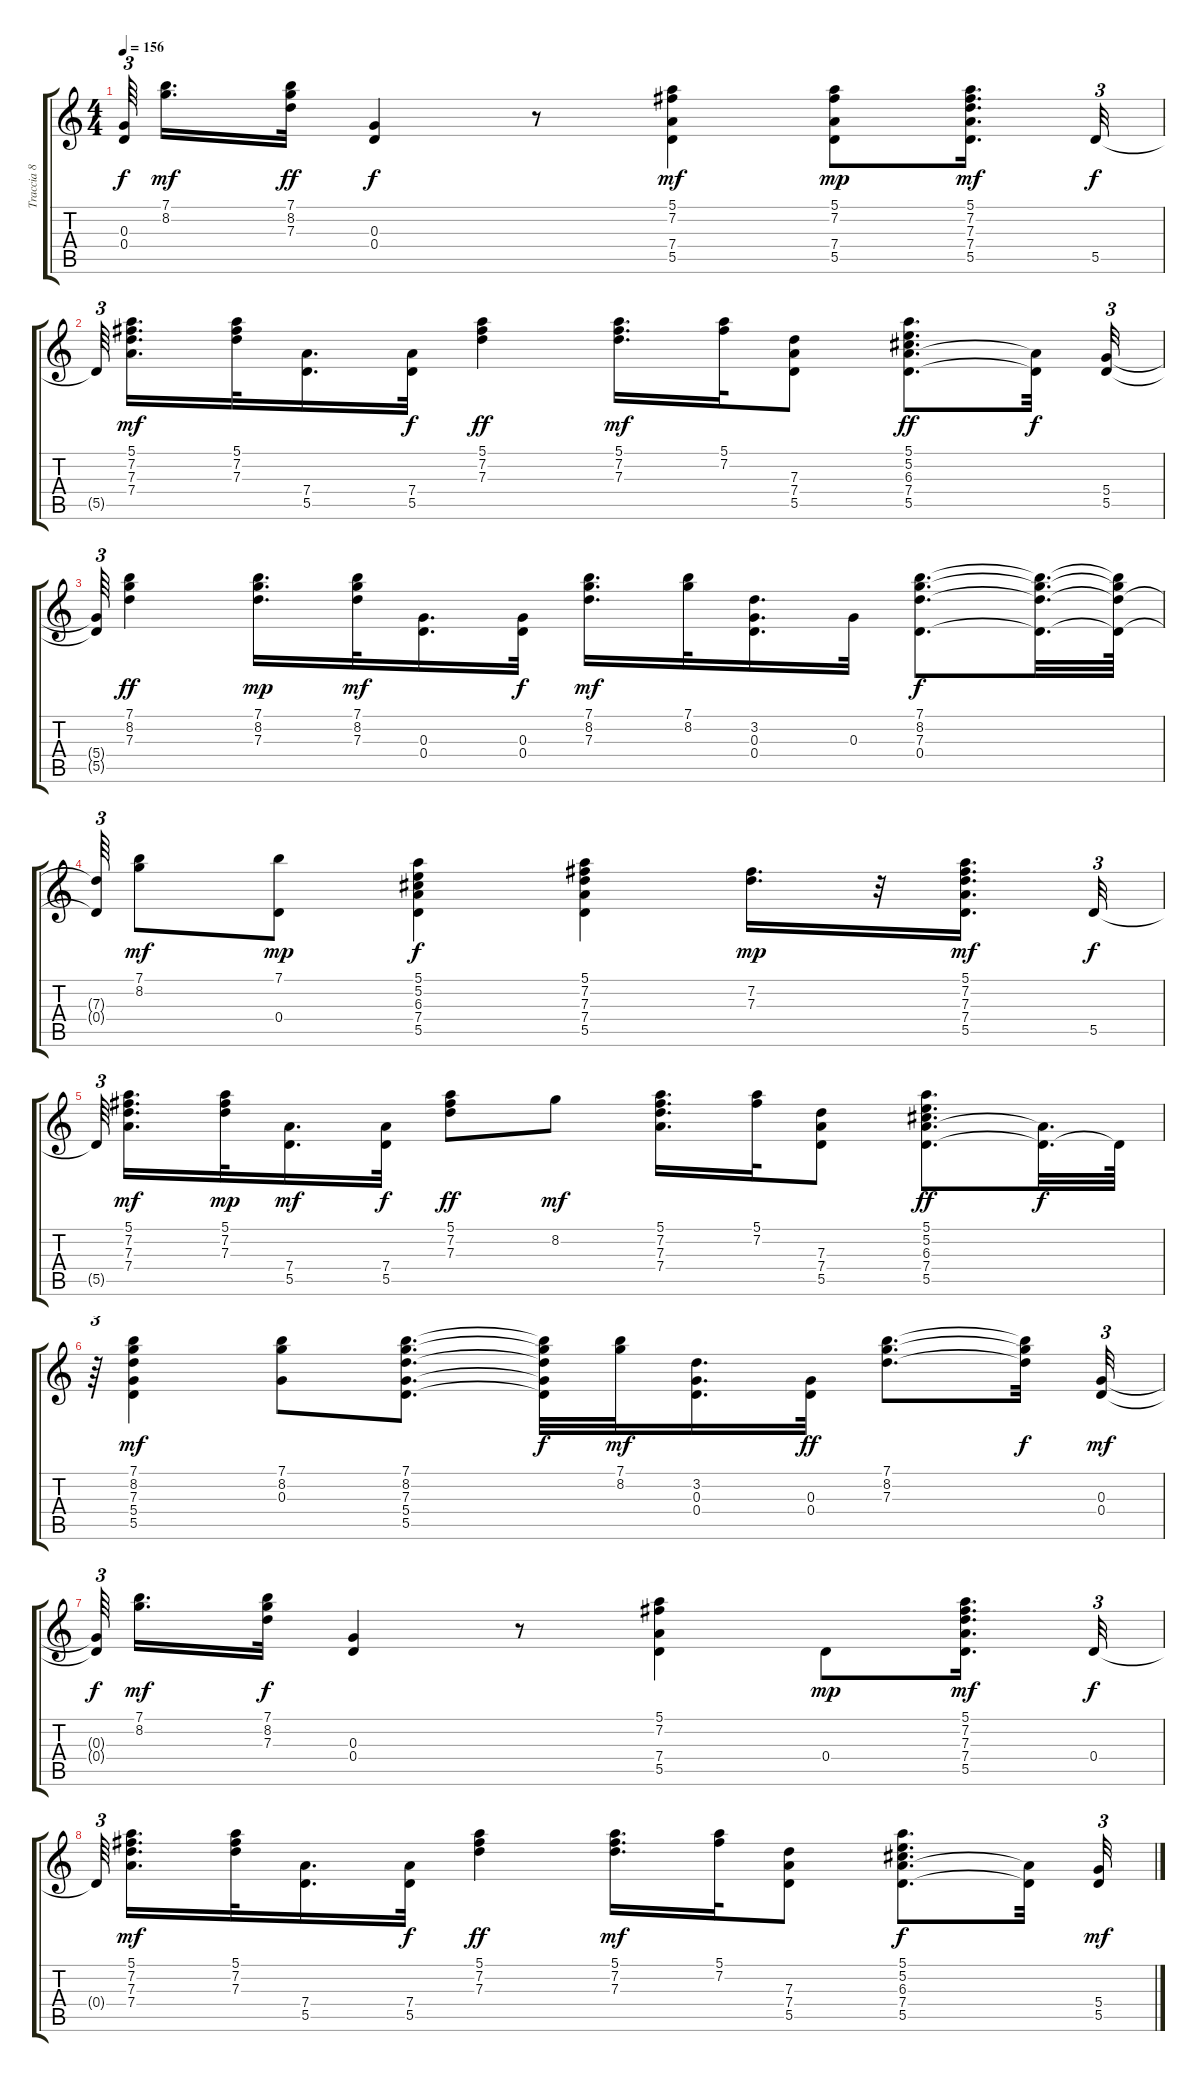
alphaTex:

\track ("Traccia 8" "Traccia 8") {instrument acousticguitarnylon}
\staff {score tabs}
\tuning (E4 B3 G3 D3 A2 E2) {hide}
\ts (4 4)
\tempo 156
\clef g2
\ks c
(0.3{t} 0.4{t}).64{tu (3 2) dy f beam splitsecondary} (7.1 8.2).16{d dy mf} (7.1 8.2 7.3).32{dy ff} (0.3 0.4).4{dy f} r.8 (5.1 7.2 7.4 5.5).4{dy mf} (5.1 7.2 7.4 5.5).8{dy mp} (5.1 7.2 7.3 7.4 5.5).16{d dy mf} 5.5.32{tu (3 2) dy f} |
5.5{t}.64{tu (3 2) beam splitsecondary} (5.1 7.2 7.3 7.4).16{d dy mf} (5.1 7.2 7.3).32 (7.4 5.5).16{d} (7.4 5.5).32{dy f} (5.1 7.2 7.3).4{dy ff} (5.1 7.2 7.3).16{d dy mf} (5.1 7.2).32 (7.3 7.4 5.5).8 (5.1 5.2 6.3 7.4 5.5).8{d dy ff} (7.4{t} 5.5{t}).32{dy f} (5.4 5.5).32{tu (3 2)} |
(5.4{t} 5.5{t}).64{tu (3 2)} (7.1 8.2 7.3).4{dy ff} (7.1 8.2 7.3).16{d dy mp} (7.1 8.2 7.3).32{dy mf} (0.3 0.4).16{d} (0.3 0.4).32{dy f} (7.1 8.2 7.3).16{d dy mf} (7.1 8.2).32 (3.2 0.3 0.4).16{d} 0.3.32 (7.1 8.2 7.3 0.4).8{d dy f} (7.1{t} 8.2{t} 7.3{t} 0.4{t}).32{d} (7.1{t} 8.2{t} 7.3{t} 0.4{t}).64 |
(7.3{t} 0.4{t}).64{tu (3 2)} (7.1 8.2).8{dy mf} (7.1 0.4).8{dy mp} (5.1 5.2 6.3 7.4 5.5).4{dy f} (5.1 7.2 7.3 7.4 5.5).4 (7.2 7.3).16{d dy mp} r.32 (5.1 7.2 7.3 7.4 5.5).16{d dy mf} 5.5.32{tu (3 2) dy f} |
5.5{t}.64{tu (3 2) beam splitsecondary} (5.1 7.2 7.3 7.4).16{d dy mf} (5.1 7.2 7.3).32{dy mp} (7.4 5.5).16{d dy mf} (7.4 5.5).32{dy f} (5.1 7.2 7.3).8{dy ff} 8.2.8{dy mf} (5.1 7.2 7.3 7.4).16{d} (5.1 7.2).32 (7.3 7.4 5.5).8 (5.1 5.2 6.3 7.4 5.5).8{d dy ff} (7.4{t} 5.5{t}).32{d dy f} 5.5{t}.64 |
r.64{tu (3 2)} (7.1 8.2 7.3 5.4 5.5).4{dy mf} (7.1 8.2 0.3).8 (7.1 8.2 7.3 5.4 5.5).8{d} (7.1{t} 8.2{t} 7.3{t} 5.4{t} 5.5{t}).32{dy f} (7.1 8.2).32{dy mf} (3.2 0.3 0.4).16{d} (0.3 0.4).32{dy ff} (7.1 8.2 7.3).8{d} (7.1{t} 8.2{t} 7.3{t}).32{dy f} (0.3 0.4).32{tu (3 2) dy mf} |
(0.3{t} 0.4{t}).64{tu (3 2) dy f beam splitsecondary} (7.1 8.2).16{d dy mf} (7.1 8.2 7.3).32{dy f} (0.3 0.4).4 r.8 (5.1 7.2 7.4 5.5).4 0.4.8{dy mp} (5.1 7.2 7.3 7.4 5.5).16{d dy mf} 0.4.32{tu (3 2) dy f} |
0.4{t}.64{tu (3 2) beam splitsecondary} (5.1 7.2 7.3 7.4).16{d dy mf} (5.1 7.2 7.3).32 (7.4 5.5).16{d} (7.4 5.5).32{dy f} (5.1 7.2 7.3).4{dy ff} (5.1 7.2 7.3).16{d dy mf} (5.1 7.2).32 (7.3 7.4 5.5).8 (5.1 5.2 6.3 7.4 5.5).8{d dy f} (7.4{t} 5.5{t}).32 (5.4 5.5).32{tu (3 2) dy mf}
